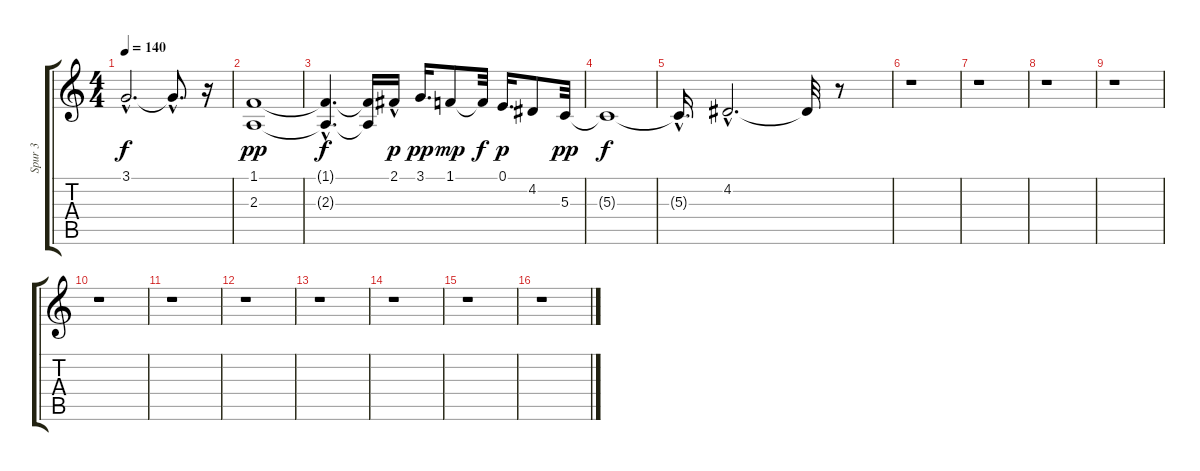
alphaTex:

\track ("Spur 3" "Spur 3") {instrument accordion}
\staff {score tabs}
\tuning (E4 B3 G3 D3 A2 E2) {hide}
\ts (4 4)
\tempo 140
\clef g2
\ks c
3.1{hac t}.2{d dy f} 3.1{hac t}.8{d} r.16 |
(1.1 2.3).1{dy pp} |
(1.1{hac t} 2.3{hac t}).4{d dy f} (1.1{t} 2.3{t}).16 2.1{hac}.16{dy p} 3.1.16{d dy pp} 1.1.8{dy mp} 1.1{t}.32{dy f} 0.1.16{d dy p} 4.2.8 5.3.32{dy pp} |
5.3{t}.1{dy f} |
5.3{hac t}.16{d} 4.2{hac}.2{d} 4.2{t}.32 r.8 |
r.1 |
r.1 |
r.1 |
r.1 |
r.1 |
r.1 |
r.1 |
r.1 |
r.1 |
r.1 |
r.1
